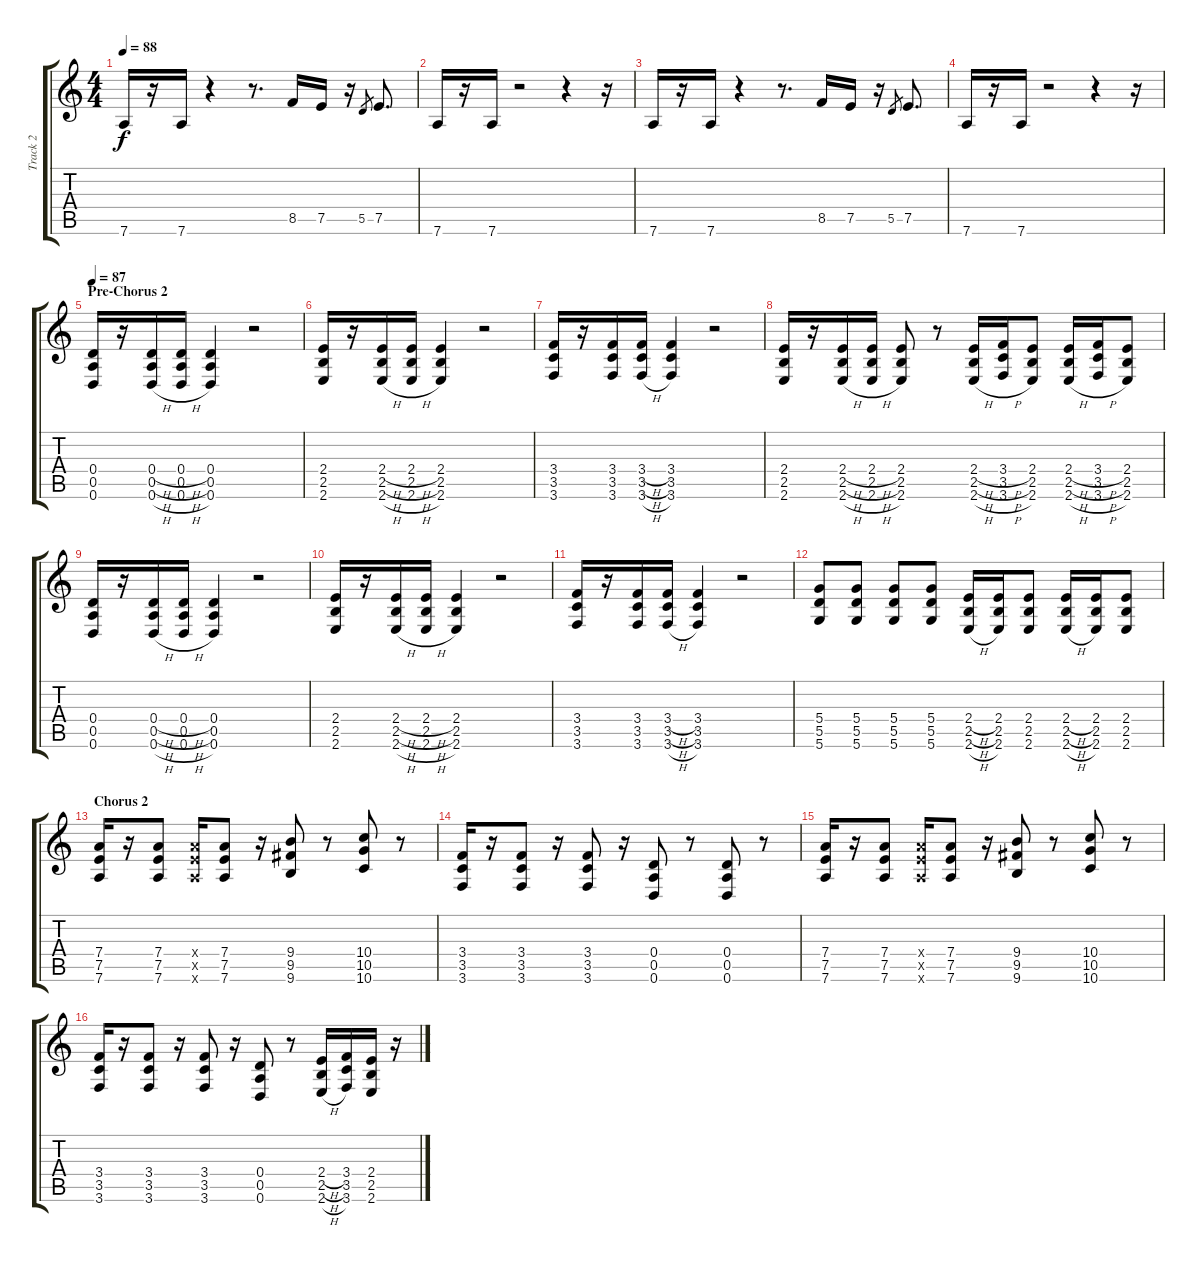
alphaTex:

\track ("Track 2" "Track 2") {instrument acousticbass}
\staff {score tabs}
\tuning (E4 B3 G3 D3 A2 D2) {hide}
\ts (4 4)
\tempo 88
\clef g2
\ks c
7.6.16{dy f} r.16 7.6.16 r.4 r.8{d} 8.5.16 7.5.16 r.16 5.5.8{gr} 7.5.8{d} |
7.6.16 r.16 7.6.16 r.2 r.4 r.16 |
7.6.16 r.16 7.6.16 r.4 r.8{d} 8.5.16 7.5.16 r.16 5.5.8{gr} 7.5.8{d} |
7.6.16 r.16 7.6.16 r.2 r.4 r.16 |
\section ("" "Pre-Chorus 2")
\tempo 87
(0.4 0.5 0.6).16 r.16 (0.4{h} 0.5{h} 0.6{h}).16 (0.4{h} 0.5{h} 0.6{h}).16 (0.4 0.5 0.6).4 r.2 |
(2.4 2.5 2.6).16 r.16 (2.4{h} 2.5{h} 2.6{h}).16 (2.4{h} 2.5{h} 2.6{h}).16 (2.4 2.5 2.6).4 r.2 |
(3.4 3.5 3.6).16 r.16 (3.4 3.5 3.6).16 (3.4{h} 3.5{h} 3.6{h}).16 (3.4 3.5 3.6).4 r.2 |
(2.4 2.5 2.6).16 r.16 (2.4{h} 2.5{h} 2.6{h}).16 (2.4{h} 2.5{h} 2.6{h}).16 (2.4 2.5 2.6).8 r.8 (2.4{h} 2.5{h} 2.6{h}).16 (3.4{h} 3.5{h} 3.6{h}).16 (2.4 2.5 2.6).8 (2.4{h} 2.5{h} 2.6{h}).16 (3.4{h} 3.5{h} 3.6{h}).16 (2.4 2.5 2.6).8 |
(0.4 0.5 0.6).16 r.16 (0.4{h} 0.5{h} 0.6{h}).16 (0.4{h} 0.5{h} 0.6{h}).16 (0.4 0.5 0.6).4 r.2 |
(2.4 2.5 2.6).16 r.16 (2.4{h} 2.5{h} 2.6{h}).16 (2.4{h} 2.5{h} 2.6{h}).16 (2.4 2.5 2.6).4 r.2 |
(3.4 3.5 3.6).16 r.16 (3.4 3.5 3.6).16 (3.4{h} 3.5{h} 3.6{h}).16 (3.4 3.5 3.6).4 r.2 |
(5.4 5.5 5.6).8 (5.4 5.5 5.6).8 (5.4 5.5 5.6).8 (5.4 5.5 5.6).8 (2.4{h} 2.5{h} 2.6{h}).16 (2.4 2.5 2.6).16 (2.4 2.5 2.6).8 (2.4{h} 2.5{h} 2.6{h}).16 (2.4 2.5 2.6).16 (2.4 2.5 2.6).8 |
\section ("" "Chorus 2")
(7.4 7.5 7.6).16 r.16 (7.4 7.5 7.6).8 (7.4{x} 7.5{x} 7.6{x}).16 (7.4 7.5 7.6).8 r.16 (9.4 9.5 9.6).8 r.8 (10.4 10.5 10.6).8 r.8 |
(3.4 3.5 3.6).16 r.16 (3.4 3.5 3.6).8 r.16 (3.4 3.5 3.6).8 r.16 (0.4 0.5 0.6).8 r.8 (0.4 0.5 0.6).8 r.8 |
(7.4 7.5 7.6).16 r.16 (7.4 7.5 7.6).8 (7.4{x} 7.5{x} 7.6{x}).16 (7.4 7.5 7.6).8 r.16 (9.4 9.5 9.6).8 r.8 (10.4 10.5 10.6).8 r.8 |
(3.4 3.5 3.6).16 r.16 (3.4 3.5 3.6).8 r.16 (3.4 3.5 3.6).8 r.16 (0.4 0.5 0.6).8 r.8 (2.4{h} 2.5{h} 2.6{h}).16 (3.4 3.5 3.6).16 (2.4 2.5 2.6).16 r.16
